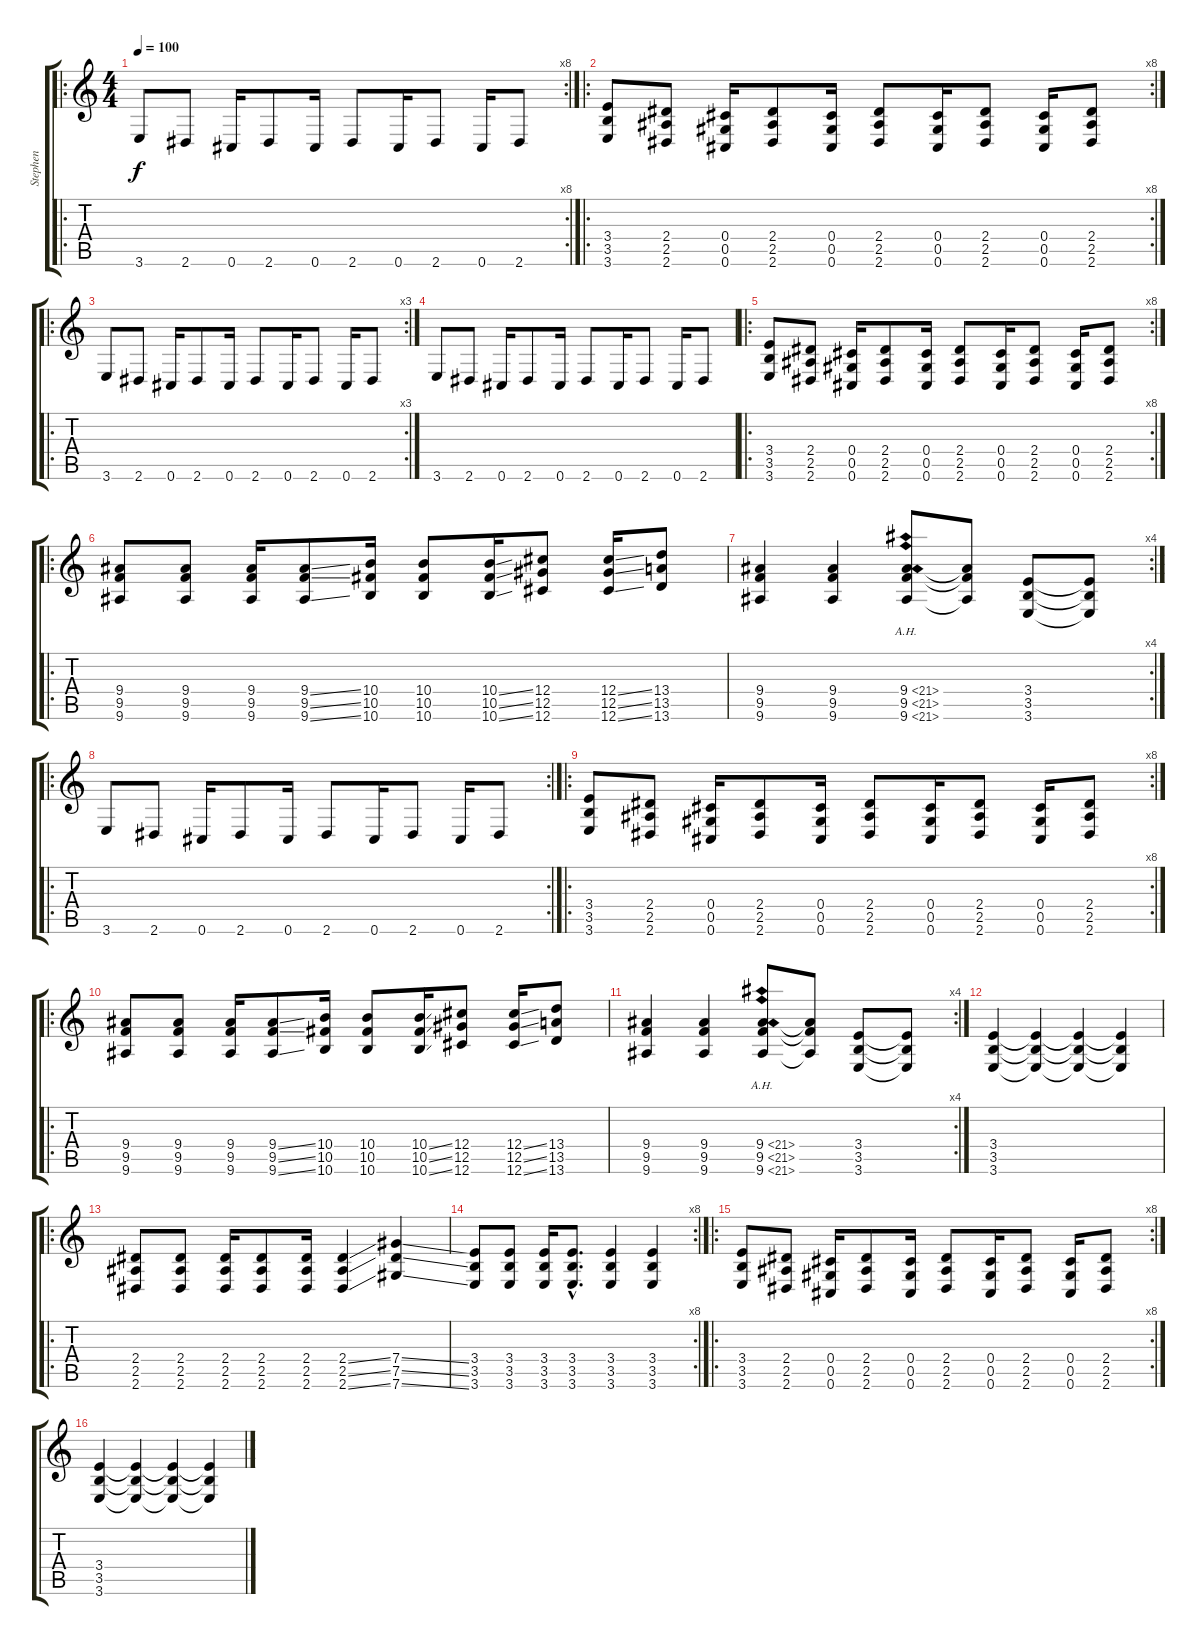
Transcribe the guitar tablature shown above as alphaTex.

\track ("Stephen" "Stephen") {instrument distortionguitar}
\staff {score tabs}
\tuning (Eb4 Bb3 Gb3 Db3 Ab2 Db2) {hide}
\ro
\rc 8
\ts (4 4)
\tempo 100
\clef g2
\ks c
3.6.8{dy f instrument distortionguitar} 2.6.8 0.6.16 2.6.8 0.6.16 2.6.8 0.6.16 2.6.8 0.6.16 2.6.8 |
\ro
\rc 8
(3.4 3.5 3.6).8 (2.4 2.5 2.6).8 (0.4 0.5 0.6).16 (2.4 2.5 2.6).8 (0.4 0.5 0.6).16 (2.4 2.5 2.6).8 (0.4 0.5 0.6).16 (2.4 2.5 2.6).8 (0.4 0.5 0.6).16 (2.4 2.5 2.6).8 |
\ro
\rc 3
3.6.8 2.6.8 0.6.16 2.6.8 0.6.16 2.6.8 0.6.16 2.6.8 0.6.16 2.6.8 |
3.6.8 2.6.8 0.6.16 2.6.8 0.6.16 2.6.8 0.6.16 2.6.8 0.6.16 2.6.8 |
\ro
\rc 8
(3.4 3.5 3.6).8 (2.4 2.5 2.6).8 (0.4 0.5 0.6).16 (2.4 2.5 2.6).8 (0.4 0.5 0.6).16 (2.4 2.5 2.6).8 (0.4 0.5 0.6).16 (2.4 2.5 2.6).8 (0.4 0.5 0.6).16 (2.4 2.5 2.6).8 |
\ro
(9.4 9.5 9.6).8 (9.4 9.5 9.6).8 (9.4 9.5 9.6).16 (9.4{ss} 9.5{ss} 9.6{ss}).8 (10.4 10.5 10.6).16 (10.4 10.5 10.6).8 (10.4{ss} 10.5{ss} 10.6{ss}).16 (12.4 12.5 12.6).8 (12.4{ss} 12.5{ss} 12.6{ss}).16 (13.4 13.5 13.6).8 |
\rc 4
(9.4 9.5 9.6).4 (9.4 9.5 9.6).4 (9.4{ah 12} 9.5{ah 12} 9.6{ah 12}).8 (9.4{t} 9.5{t} 9.6{t}).8 (3.4 3.5 3.6).8 (3.4{t} 3.5{t} 3.6{t}).8 |
\ro
\rc 2
3.6.8 2.6.8 0.6.16 2.6.8 0.6.16 2.6.8 0.6.16 2.6.8 0.6.16 2.6.8 |
\ro
\rc 8
(3.4 3.5 3.6).8 (2.4 2.5 2.6).8 (0.4 0.5 0.6).16 (2.4 2.5 2.6).8 (0.4 0.5 0.6).16 (2.4 2.5 2.6).8 (0.4 0.5 0.6).16 (2.4 2.5 2.6).8 (0.4 0.5 0.6).16 (2.4 2.5 2.6).8 |
\ro
(9.4 9.5 9.6).8 (9.4 9.5 9.6).8 (9.4 9.5 9.6).16 (9.4{ss} 9.5{ss} 9.6{ss}).8 (10.4 10.5 10.6).16 (10.4 10.5 10.6).8 (10.4{ss} 10.5{ss} 10.6{ss}).16 (12.4 12.5 12.6).8 (12.4{ss} 12.5{ss} 12.6{ss}).16 (13.4 13.5 13.6).8 |
\rc 4
(9.4 9.5 9.6).4 (9.4 9.5 9.6).4 (9.4{ah 12} 9.5{ah 12} 9.6{ah 12}).8 (9.4{t} 9.5{t} 9.6{t}).8 (3.4 3.5 3.6).8 (3.4{t} 3.5{t} 3.6{t}).8 |
(3.4 3.5 3.6).4 (3.4{t} 3.5{t} 3.6{t}).4 (3.4{t} 3.5{t} 3.6{t}).4 (3.4{t} 3.5{t} 3.6{t}).4 |
\ro
(2.4 2.5 2.6).8 (2.4 2.5 2.6).8 (2.4 2.5 2.6).16 (2.4 2.5 2.6).8 (2.4 2.5 2.6).16 (2.4{ss} 2.5{ss} 2.6{ss}).4 (7.4{ss} 7.5{ss} 7.6{ss}).4 |
\rc 8
(3.4 3.5 3.6).8 (3.4 3.5 3.6).8 (3.4 3.5 3.6).16 (3.4{hac} 3.5{hac} 3.6{hac}).8{d} (3.4 3.5 3.6).4 (3.4 3.5 3.6).4 |
\ro
\rc 8
(3.4 3.5 3.6).8 (2.4 2.5 2.6).8 (0.4 0.5 0.6).16 (2.4 2.5 2.6).8 (0.4 0.5 0.6).16 (2.4 2.5 2.6).8 (0.4 0.5 0.6).16 (2.4 2.5 2.6).8 (0.4 0.5 0.6).16 (2.4 2.5 2.6).8 |
(3.4 3.5 3.6).4 (3.4{t} 3.5{t} 3.6{t}).4 (3.4{t} 3.5{t} 3.6{t}).4 (3.4{t} 3.5{t} 3.6{t}).4
